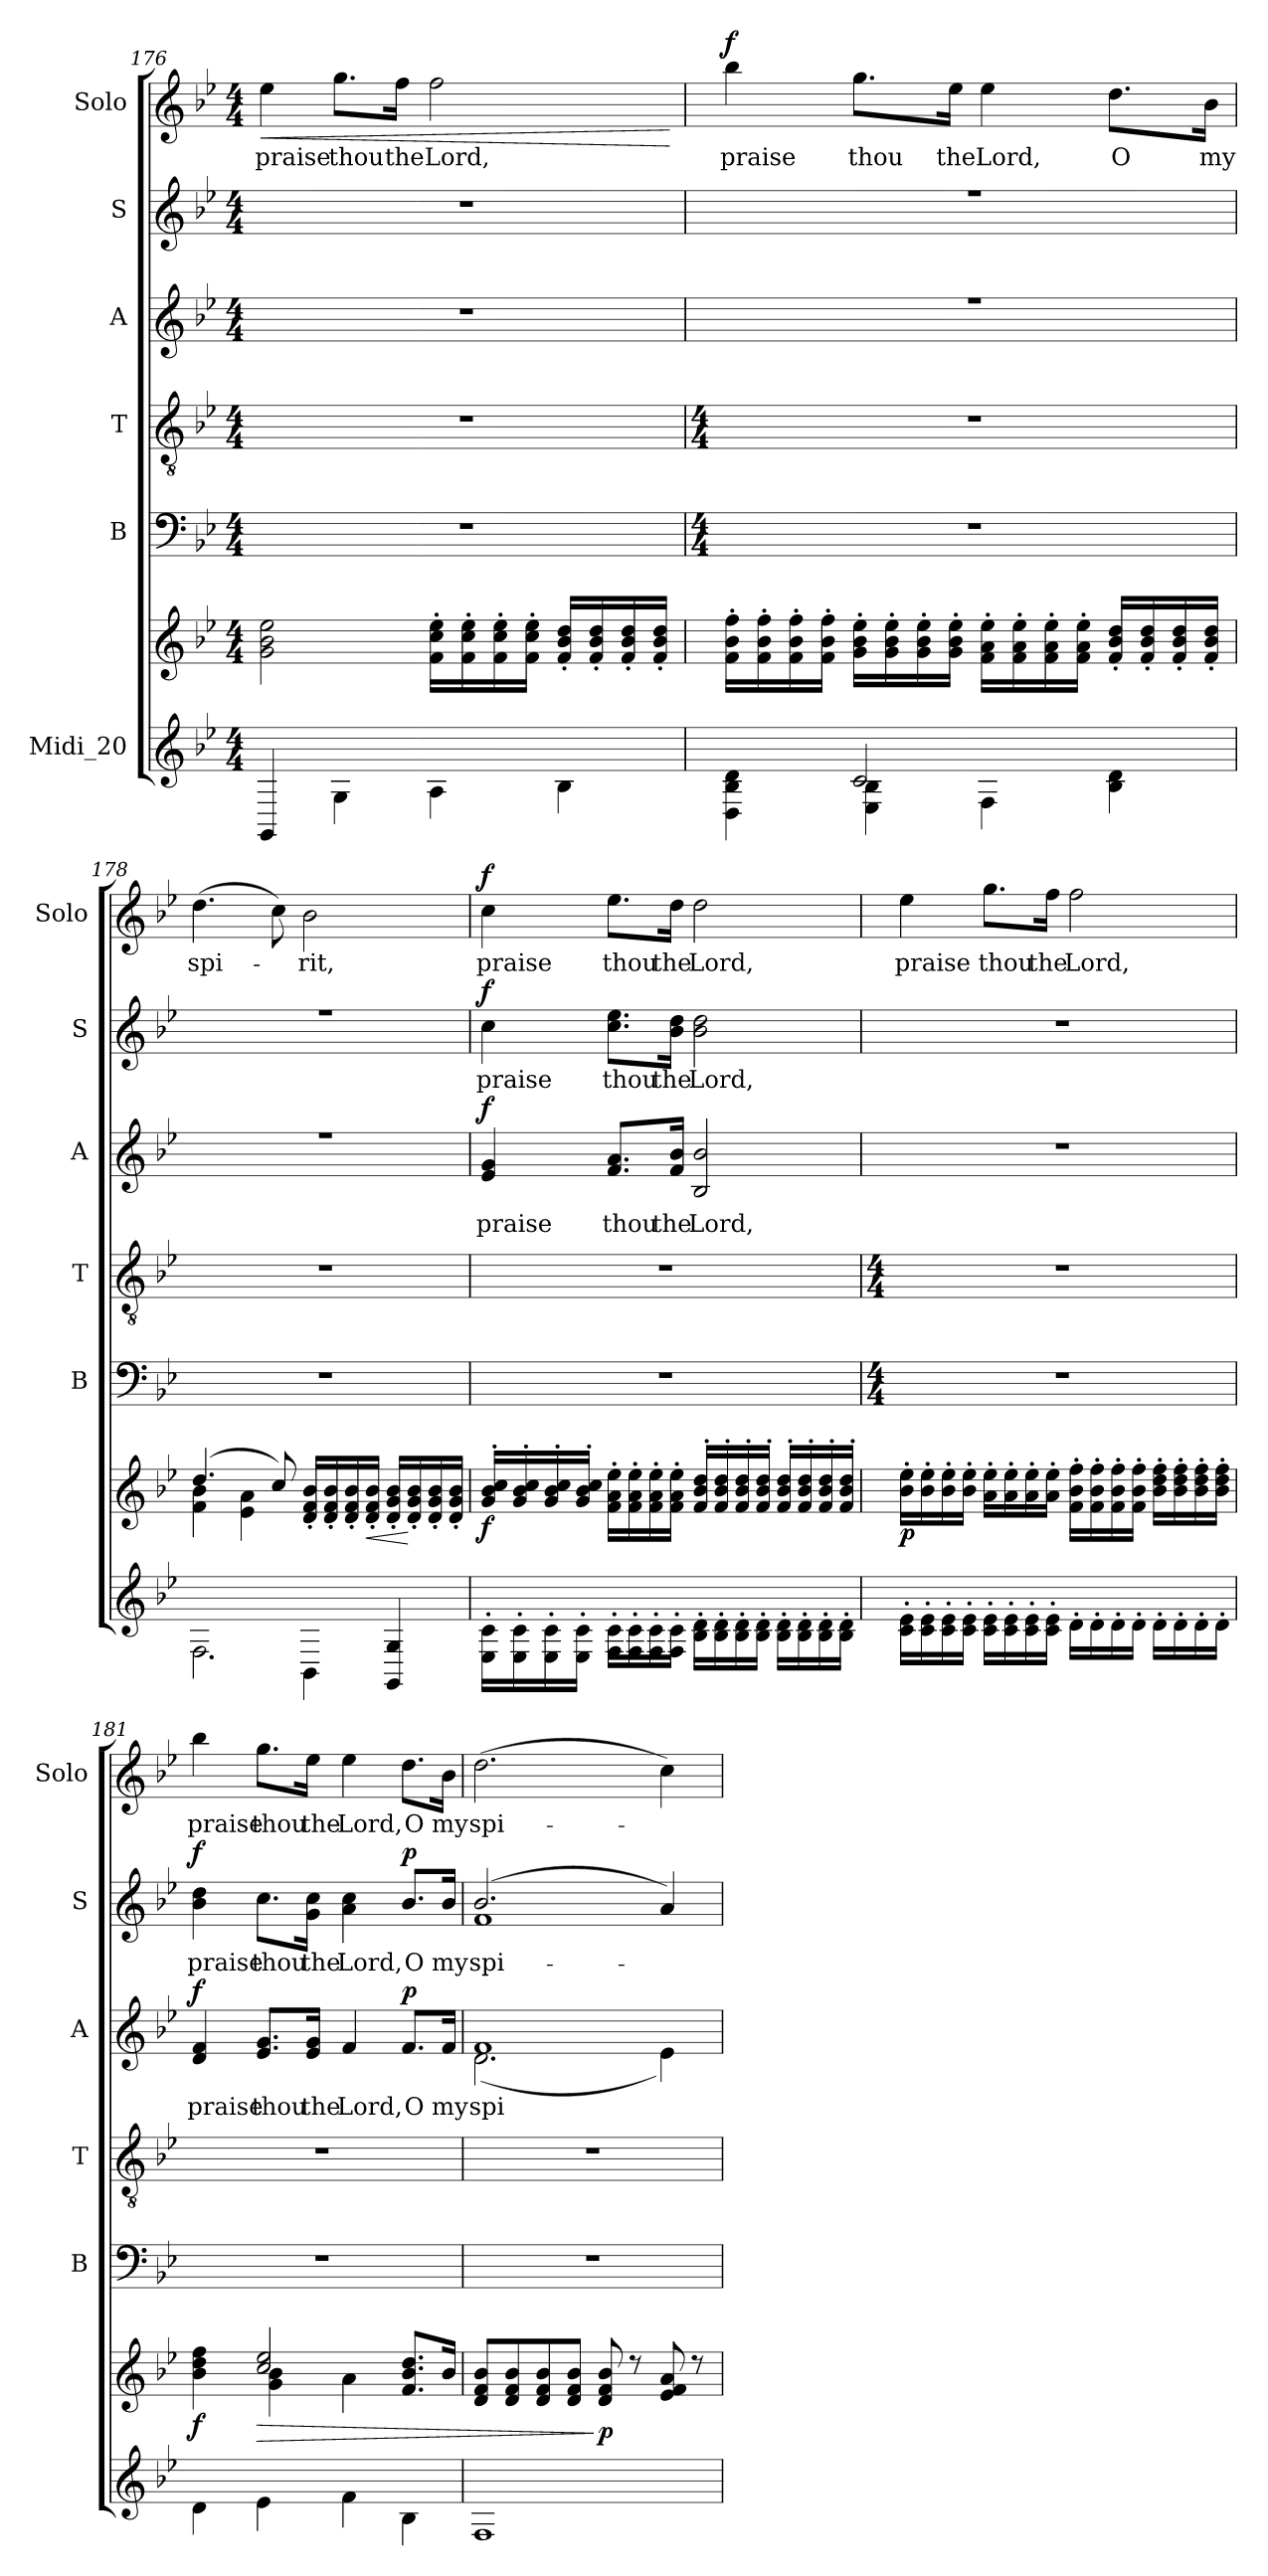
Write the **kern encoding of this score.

**kern	**kern	**dynam	**kern	**kern	**kern	**text	**dynam	**kern	**text	**dynam	**kern	**text	**dynam
*part6	*part6	*part6	*part5	*part4	*part3	*part3	*part3	*part2	*part2	*part2	*part1	*part1	*part1
*staff7	*staff6	*staff6/7	*staff5	*staff4	*staff3	*staff3	*staff3	*staff2	*staff2	*staff2	*staff1	*staff1	*staff1
*I"Midi_20	*	*	*I"B	*I"T	*I"A	*	*	*I"S	*	*	*I"Solo	*	*
*	*	*	*I'B	*I'T	*I'A	*	*	*I'S	*	*	*I'Solo	*	*
*clefG2	*clefG2	*	*clefF4	*clefGv2	*clefG2	*	*	*clefG2	*	*	*clefG2	*	*
*k[b-e-]	*k[b-e-]	*	*k[b-e-]	*k[b-e-]	*k[b-e-]	*	*	*k[b-e-]	*	*	*k[b-e-]	*	*
*B-:	*B-:	*	*B-:	*B-:	*B-:	*	*	*B-:	*	*	*B-:	*	*
*M4/4	*M4/4	*	*M4/4	*M4/4	*M4/4	*	*	*M4/4	*	*	*M4/4	*	*
=176	=176	=176	=176	=176	=176	=176	=176	=176	=176	=176	=176	=176	=176
*^	*^	*	*	*	*	*	*	*	*	*	*	*	*
!	!	!	!	!	!	!	!	!	!	!	!	!	!	!LO:LY:b	!LO:HP:b
4GG/	2ryy	2g\ 2b-\ 2ee-\	2ryy	.	1r	1r	1r	.	.	1r	.	.	4ee-\	praise	<
!	!	!	!	!	!	!	!	!	!	!	!	!	!	!LO:LY:b	!
4G\	.	.	.	.	.	.	.	.	.	.	.	.	8.gg\L	thou	.
!	!	!	!	!	!	!	!	!	!	!	!	!	!	!LO:LY:b	!
.	.	.	.	.	.	.	.	.	.	.	.	.	16ff\Jk	the	.
!	!	!	!	!	!	!	!	!	!	!	!	!	!	!LO:LY:b	!
4A\	2ryy	16f\' 16cc\' 16ee-\'LL	2ryy	.	.	.	.	.	.	.	.	.	2ff\	Lord,	.
.	.	16f\' 16cc\' 16ee-\'	.	.	.	.	.	.	.	.	.	.	.	.	.
.	.	16f\' 16cc\' 16ee-\'	.	.	.	.	.	.	.	.	.	.	.	.	.
.	.	16f\' 16cc\' 16ee-\'JJ	.	.	.	.	.	.	.	.	.	.	.	.	.
4B-\	.	16f/' 16b-/' 16dd/'LL	.	.	.	.	.	.	.	.	.	.	.	.	.
.	.	16f/' 16b-/' 16dd/'	.	.	.	.	.	.	.	.	.	.	.	.	.
.	.	16f/' 16b-/' 16dd/'	.	.	.	.	.	.	.	.	.	.	.	.	.
.	.	16f/' 16b-/' 16dd/'JJ	.	.	.	.	.	.	.	.	.	.	.	.	.
*v	*v	*	*	*	*	*	*	*	*	*	*	*	*	*	*
*	*v	*v	*	*	*	*	*	*	*	*	*	*	*	*
.	.	.	.	.	.	.	.	.	.	.	.	.	[
!!LO:LB:g=z
=177	=177	=177	=177	=177	=177	=177	=177	=177	=177	=177	=177	=177	=177
*	*	*	*M4/4	*M4/4	*	*	*	*	*	*	*	*	*
*^	*^	*	*	*	*^	*	*	*^	*	*	*	*	*
!	!	!	!	!	!	!	!	!	!	!	!	!	!	!	!	!LO:LY:b	!LO:DY:b
4D\ 4B-\ 4d\	4ryy	16f\' 16b-\' 16ff\'LL	2ryy	.	1r	1r	1r	1ryy	.	.	1r	1ryy	.	.	4bb-\	praise	f
.	.	16f\' 16b-\' 16ff\'	.	.	.	.	.	.	.	.	.	.	.	.	.	.	.
.	.	16f\' 16b-\' 16ff\'	.	.	.	.	.	.	.	.	.	.	.	.	.	.	.
.	.	16f\' 16b-\' 16ff\'JJ	.	.	.	.	.	.	.	.	.	.	.	.	.	.	.
!	!	!	!	!	!	!	!	!	!	!	!	!	!	!	!	!LO:LY:b	!
2c/	4E-\ 4B-\	16g\' 16b-\' 16ee-\'LL	.	.	.	.	.	.	.	.	.	.	.	.	8.gg\L	thou	.
.	.	16g\' 16b-\' 16ee-\'	.	.	.	.	.	.	.	.	.	.	.	.	.	.	.
.	.	16g\' 16b-\' 16ee-\'	.	.	.	.	.	.	.	.	.	.	.	.	.	.	.
!	!	!	!	!	!	!	!	!	!	!	!	!	!	!	!	!LO:LY:b	!
.	.	16g\' 16b-\' 16ee-\'JJ	.	.	.	.	.	.	.	.	.	.	.	.	16ee-\Jk	the	.
!	!	!	!	!	!	!	!	!	!	!	!	!	!	!	!	!LO:LY:b	!
.	4F\	16f\' 16a\' 16ee-\'LL	2ryy	.	.	.	.	.	.	.	.	.	.	.	4ee-\	Lord,	.
.	.	16f\' 16a\' 16ee-\'	.	.	.	.	.	.	.	.	.	.	.	.	.	.	.
.	.	16f\' 16a\' 16ee-\'	.	.	.	.	.	.	.	.	.	.	.	.	.	.	.
.	.	16f\' 16a\' 16ee-\'JJ	.	.	.	.	.	.	.	.	.	.	.	.	.	.	.
!	!	!	!	!	!	!	!	!	!	!	!	!	!	!	!	!LO:LY:b	!
4B-\ 4d\	4ryy	16f/' 16b-/' 16dd/'LL	.	.	.	.	.	.	.	.	.	.	.	.	8.dd\L	O	.
.	.	16f/' 16b-/' 16dd/'	.	.	.	.	.	.	.	.	.	.	.	.	.	.	.
.	.	16f/' 16b-/' 16dd/'	.	.	.	.	.	.	.	.	.	.	.	.	.	.	.
!	!	!	!	!	!	!	!	!	!	!	!	!	!	!	!	!LO:LY:b	!
.	.	16f/' 16b-/' 16dd/'JJ	.	.	.	.	.	.	.	.	.	.	.	.	16b-\Jk	my	.
=178	=178	=178	=178	=178	=178	=178	=178	=178	=178	=178	=178	=178	=178	=178	=178	=178	=178
!	!	!	!	!	!	!	!	!	!	!	!	!	!	!	!	!LO:LY:b	!
2.F\	2ryy	(>4.dd/	4f\ 4b-\	.	1r	1r	1r	1ryy	.	.	1r	1ryy	.	.	(>4.dd\	spi-	.
.	.	.	4e-\ 4a\	.	.	.	.	.	.	.	.	.	.	.	.	.	.
.	.	8cc/)	.	.	.	.	.	.	.	.	.	.	.	.	8cc\)	.	.
!	!	!	!	!	!	!	!	!	!	!	!	!	!	!	!	!LO:LY:b	!
.	4BB-\	16d/' 16f/' 16b-/'LL	2ryy	.	.	.	.	.	.	.	.	.	.	.	2b-\	rit,	.
.	.	16d/' 16f/' 16b-/'	.	.	.	.	.	.	.	.	.	.	.	.	.	.	.
.	.	16d/' 16f/' 16b-/'	.	.	.	.	.	.	.	.	.	.	.	.	.	.	.
!	!	!	!	!LO:HP:b	!	!	!	!	!	!	!	!	!	!	!	!	!
.	.	16d/' 16f/' 16b-/'JJ	.	<	.	.	.	.	.	.	.	.	.	.	.	.	.
4GG/ 4G/	4ryy	16d/' 16g/' 16b-/'LL	.	.	.	.	.	.	.	.	.	.	.	.	.	.	.
.	.	16d/' 16g/' 16b-/'	.	[	.	.	.	.	.	.	.	.	.	.	.	.	.
.	.	16d/' 16g/' 16b-/'	.	.	.	.	.	.	.	.	.	.	.	.	.	.	.
.	.	16d/' 16g/' 16b-/'JJ	.	.	.	.	.	.	.	.	.	.	.	.	.	.	.
=179	=179	=179	=179	=179	=179	=179	=179	=179	=179	=179	=179	=179	=179	=179	=179	=179	=179
!	!	!	!	!LO:DY:b	!	!	!	!	!LO:LY:b	!LO:DY:b	!	!	!LO:LY:b	!LO:DY:b	!	!LO:LY:b	!LO:DY:b
16E-\' 16c\'LL	1ryy	16g/' 16b-/' 16cc/'LL	1ryy	f	1r	1r	4e-/ 4g/	1ryy	praise	f	4cc\	1ryy	praise	f	4cc\	praise	f
16E-\' 16c\'	.	16g/' 16b-/' 16cc/'	.	.	.	.	.	.	.	.	.	.	.	.	.	.	.
16E-\' 16c\'	.	16g/' 16b-/' 16cc/'	.	.	.	.	.	.	.	.	.	.	.	.	.	.	.
16E-\' 16c\'JJ	.	16g/' 16b-/' 16cc/'JJ	.	.	.	.	.	.	.	.	.	.	.	.	.	.	.
!	!	!	!	!	!	!	!	!	!LO:LY:b	!	!	!	!LO:LY:b	!	!	!LO:LY:b	!
16F\' 16c\'LL	.	16f\' 16a\' 16ee-\'LL	.	.	.	.	8.f/ 8.a/L	.	thou	.	8.cc\ 8.ee-\L	.	thou	.	8.ee-\L	thou	.
16F\' 16c\'	.	16f\' 16a\' 16ee-\'	.	.	.	.	.	.	.	.	.	.	.	.	.	.	.
16F\' 16c\'	.	16f\' 16a\' 16ee-\'	.	.	.	.	.	.	.	.	.	.	.	.	.	.	.
!	!	!	!	!	!	!	!	!	!LO:LY:b	!	!	!	!LO:LY:b	!	!	!LO:LY:b	!
16F\' 16c\'JJ	.	16f\' 16a\' 16ee-\'JJ	.	.	.	.	16f/ 16b-/Jk	.	the	.	16b-\ 16dd\Jk	.	the	.	16dd\Jk	the	.
!	!	!	!	!	!	!	!	!	!LO:LY:b	!	!	!	!LO:LY:b	!	!	!LO:LY:b	!
16B-\' 16d\'LL	.	16f/' 16b-/' 16dd/'LL	.	.	.	.	2B-/ 2b-/	.	Lord,	.	2b-\ 2dd\	.	Lord,	.	2dd\	Lord,	.
16B-\' 16d\'	.	16f/' 16b-/' 16dd/'	.	.	.	.	.	.	.	.	.	.	.	.	.	.	.
16B-\' 16d\'	.	16f/' 16b-/' 16dd/'	.	.	.	.	.	.	.	.	.	.	.	.	.	.	.
16B-\' 16d\'JJ	.	16f/' 16b-/' 16dd/'JJ	.	.	.	.	.	.	.	.	.	.	.	.	.	.	.
16B-\' 16d\'LL	.	16f/' 16b-/' 16dd/'LL	.	.	.	.	.	.	.	.	.	.	.	.	.	.	.
16B-\' 16d\'	.	16f/' 16b-/' 16dd/'	.	.	.	.	.	.	.	.	.	.	.	.	.	.	.
16B-\' 16d\'	.	16f/' 16b-/' 16dd/'	.	.	.	.	.	.	.	.	.	.	.	.	.	.	.
16B-\' 16d\'JJ	.	16f/' 16b-/' 16dd/'JJ	.	.	.	.	.	.	.	.	.	.	.	.	.	.	.
*v	*v	*	*	*	*	*	*	*	*	*	*	*	*	*	*	*	*
!!LO:PB:g=z
=180	=180	=180	=180	=180	=180	=180	=180	=180	=180	=180	=180	=180	=180	=180	=180	=180
*	*	*	*	*M4/4	*M4/4	*	*	*	*	*	*	*	*	*	*	*
!	!	!	!LO:DY:b	!	!	!	!	!	!	!	!	!	!	!	!LO:LY:b	!
16c\' 16e-\'LL	16b-\' 16ee-\'LL	1ryy	p	1r	1r	1r	2ryy	.	.	1r	2ryy	.	.	4ee-\	praise	.
16c\' 16e-\'	16b-\' 16ee-\'	.	.	.	.	.	.	.	.	.	.	.	.	.	.	.
16c\' 16e-\'	16b-\' 16ee-\'	.	.	.	.	.	.	.	.	.	.	.	.	.	.	.
16c\' 16e-\'JJ	16b-\' 16ee-\'JJ	.	.	.	.	.	.	.	.	.	.	.	.	.	.	.
!	!	!	!	!	!	!	!	!	!	!	!	!	!	!	!LO:LY:b	!
16c\' 16e-\'LL	16a\' 16ee-\'LL	.	.	.	.	.	.	.	.	.	.	.	.	8.gg\L	thou	.
16c\' 16e-\'	16a\' 16ee-\'	.	.	.	.	.	.	.	.	.	.	.	.	.	.	.
16c\' 16e-\'	16a\' 16ee-\'	.	.	.	.	.	.	.	.	.	.	.	.	.	.	.
!	!	!	!	!	!	!	!	!	!	!	!	!	!	!	!LO:LY:b	!
16c\' 16e-\'JJ	16a\' 16ee-\'JJ	.	.	.	.	.	.	.	.	.	.	.	.	16ff\Jk	the	.
!	!	!	!	!	!	!	!	!	!	!	!	!	!	!	!LO:LY:b	!
16d'\LL	16f\' 16b-\' 16ff\'LL	.	.	.	.	.	2ryy	.	.	.	2ryy	.	.	2ff\	Lord,	.
16d'\	16f\' 16b-\' 16ff\'	.	.	.	.	.	.	.	.	.	.	.	.	.	.	.
16d'\	16f\' 16b-\' 16ff\'	.	.	.	.	.	.	.	.	.	.	.	.	.	.	.
16d'\JJ	16f\' 16b-\' 16ff\'JJ	.	.	.	.	.	.	.	.	.	.	.	.	.	.	.
16d'\LL	16b-\' 16dd\' 16ff\'LL	.	.	.	.	.	.	.	.	.	.	.	.	.	.	.
16d'\	16b-\' 16dd\' 16ff\'	.	.	.	.	.	.	.	.	.	.	.	.	.	.	.
16d'\	16b-\' 16dd\' 16ff\'	.	.	.	.	.	.	.	.	.	.	.	.	.	.	.
16d'\JJ	16b-\' 16dd\' 16ff\'JJ	.	.	.	.	.	.	.	.	.	.	.	.	.	.	.
=181	=181	=181	=181	=181	=181	=181	=181	=181	=181	=181	=181	=181	=181	=181	=181	=181
!	!	!	!LO:DY:b	!	!	!	!	!LO:LY:b	!LO:DY:b	!	!	!LO:LY:b	!LO:DY:b	!	!LO:LY:b	!
4d\	4b-\ 4dd\ 4ff\	4ryy	f	1r	1r	4d/ 4f/	2ryy	praise	f	4b-\ 4dd\	2ryy	praise	f	4bb-\	praise	.
!	!	!	!LO:HP:b	!	!	!	!	!LO:LY:b	!	!	!	!LO:LY:b	!	!	!LO:LY:b	!
4e-\	2cc/ 2ee-/	4g\ 4b-\	>	.	.	8.e-/ 8.g/L	.	thou	.	8.cc\L	.	thou	.	8.gg\L	thou	.
!	!	!	!	!	!	!	!	!LO:LY:b	!	!	!	!LO:LY:b	!	!	!LO:LY:b	!
.	.	.	.	.	.	16e-/ 16g/Jk	.	the	.	16g\ 16cc\Jk	.	the	.	16ee-\Jk	the	.
!	!	!	!	!	!	!	!	!LO:LY:b	!	!	!	!LO:LY:b	!	!	!LO:LY:b	!
4f\	.	4a\	.	.	.	4f/	2ryy	Lord,	.	4a\ 4cc\	2ryy	Lord,	.	4ee-\	Lord,	.
!	!	!	!	!	!	!	!	!LO:LY:b	!LO:DY:b	!	!	!LO:LY:b	!LO:DY:b	!	!LO:LY:b	!
4B-\	8.f/ 8.b-/ 8.dd/L	4ryy	.	.	.	8.f/L	.	O	p	8.b-/L	.	O	p	8.dd\L	O	.
!	!	!	!	!	!	!	!	!LO:LY:b	!	!	!	!LO:LY:b	!	!	!LO:LY:b	!
.	16b-/Jk	.	.	.	.	16f/Jk	.	my	.	16b-/Jk	.	my	.	16b-\Jk	my	.
=182	=182	=182	=182	=182	=182	=182	=182	=182	=182	=182	=182	=182	=182	=182	=182	=182
!	!	!	!	!	!	!	!	!LO:LY:b	!	!	!	!LO:LY:b	!	!	!LO:LY:b	!
1F	8d/ 8f/ 8b-/L	1ryy	.	1r	1r	1f	(<2.d\	spi-	.	(>2.b-/	1f	spi-	.	(>2.dd\	spi-	.
.	8d/ 8f/ 8b-/	.	.	.	.	.	.	.	.	.	.	.	.	.	.	.
.	8d/ 8f/ 8b-/	.	.	.	.	.	.	.	.	.	.	.	.	.	.	.
.	8d/ 8f/ 8b-/J	.	.	.	.	.	.	.	.	.	.	.	.	.	.	.
!	!	!	!LO:DY:n=1:b	!	!	!	!	!	!	!	!	!	!	!	!	!
.	8d/ 8f/ 8b-/	.	] p	.	.	.	.	.	.	.	.	.	.	.	.	.
.	8r	.	.	.	.	.	.	.	.	.	.	.	.	.	.	.
.	8e-/ 8f/ 8a/	.	.	.	.	.	4e-\)	.	.	4a/)	.	.	.	4cc\)	.	.
.	8r	.	.	.	.	.	.	.	.	.	.	.	.	.	.	.
*	*	*	*	*	*	*v	*v	*	*	*	*	*	*	*	*	*
*	*v	*v	*	*	*	*	*	*	*v	*v	*	*	*	*	*
=	=	=	=	=	=	=	=	=	=	=	=	=	=
*-	*-	*-	*-	*-	*-	*-	*-	*-	*-	*-	*-	*-	*-
